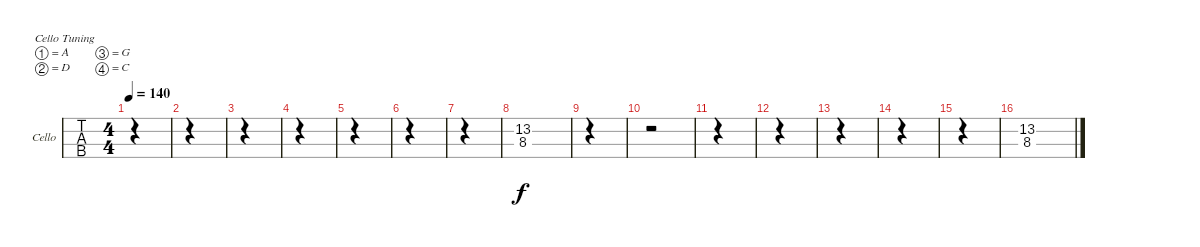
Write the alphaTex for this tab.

\defaultSystemsLayout 4
\bracketExtendMode groupsimilarinstruments
\firstSystemTrackNameOrientation horizontal
\otherSystemsTrackNameOrientation horizontal
\track ("Vox" "Cello") {mute instrument cello}
\staff {tabs}
\tuning (A3 D3 G2 C2)
\ts (4 4)
\tempo 140
\clef f4
\ks c
|
|
|
|
|
|
|
(13.2 8.3).1 |
|
r.2 |
|
|
|
|
|
(13.2 8.3).1
